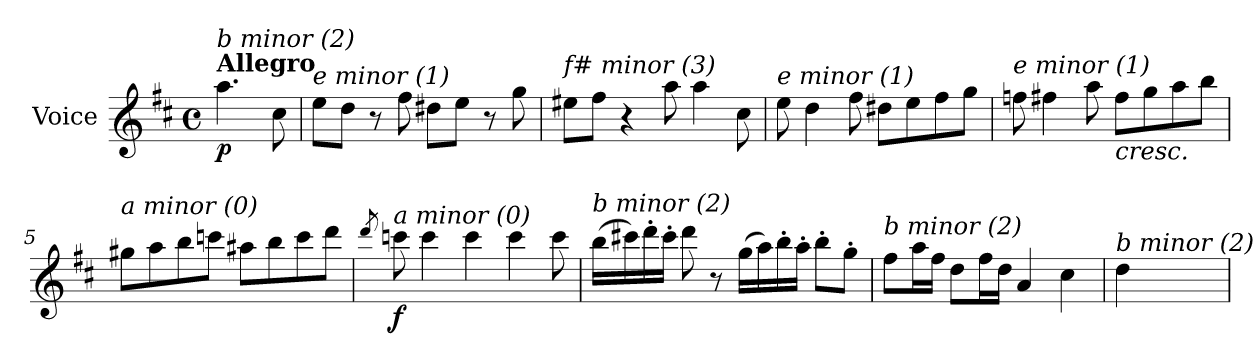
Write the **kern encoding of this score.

**kern	**dynam
*part1	*part1
*staff1	*staff1
*I"Voice	*
*clefG2	*
*k[f#c#]	*
*D:	*
*M4/4	*
*met(c)	*
=	=
!LO:TX:a:B:t=Allegro	!
!LO:TX:i:t=b minor (2)	!
!	!LO:DY:b
4.aa\	p
8cc#\	.
=1	=1
!LO:TX:i:t=e minor (1)	!
8ee\L	.
8dd\J	.
8r	.
8ff#\	.
8dd#X\L	.
8ee\J	.
8r	.
8gg\	.
=2	=2
!LO:TX:i:t=f# minor (3)	!
8ee#X\L	.
8ff#\J	.
4r	.
8aa\	.
4aa\	.
8cc#\	.
=3	=3
!LO:TX:i:t=e minor (1)	!
8ee\	.
4dd\	.
8ff#\	.
8dd#X\L	.
8ee\	.
8ff#\	.
8gg\J	.
!!LO:LB:g=z
=4	=4
!LO:TX:i:t=e minor (1)	!
8ffni\	.
4ff#\	.
8aa\	.
!LO:TX:b:i:t=cresc.	!
8ff#\L	.
8gg\	.
8aa\	.
8bb\J	.
=5	=5
!LO:TX:i:t=a minor (0)	!
8gg#X\L	.
8aa\	.
8bb\	.
8cccn\J	.
8aa#X\L	.
8bb\	.
8ccc\	.
8ddd\J	.
=6	=6
8qddd/	.
!LO:TX:i:t=a minor (0)	!
!	!LO:DY:b
8cccn\	f
4ccc\	.
4ccc\	.
4ccc\	.
8ccc\	.
!!LO:LB:g=z
=7	=7
!LO:TX:i:t=b minor (2)	!
(>16bb\LL	.
16ccc#X\)	.
16ddd'>\	.
16ccc#'>\JJ	.
8ddd\	.
8r	.
(>16gg\LL	.
16aa\)	.
16bb'>\	.
16aa'>\JJ	.
8bb'>\L	.
8gg'>\J	.
=8	=8
!LO:TX:i:t=b minor (2)	!
8ff#\L	.
16aa\L	.
16ff#\JJ	.
8dd\L	.
16ff#\L	.
16dd\JJ	.
4a/	.
4cc#\	.
=9	=9
!LO:TX:i:t=b minor (2)	!
4dd\	.
=	=
*-	*-
